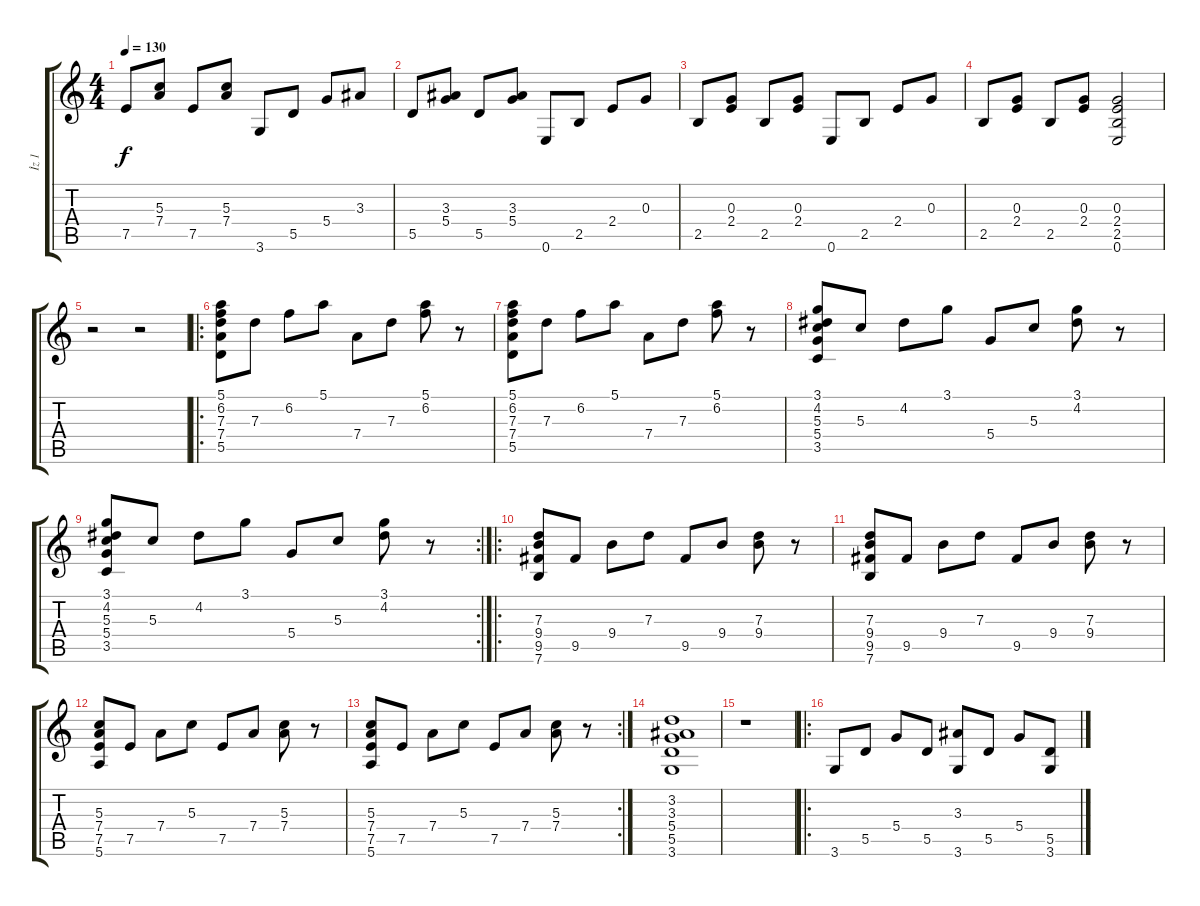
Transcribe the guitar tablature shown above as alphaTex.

\track ("İz 1" "İz 1") {instrument acousticguitarnylon}
\staff {score tabs}
\tuning (E4 B3 G3 D3 A2 E2) {hide}
\ts (4 4)
\tempo 130
\clef g2
\ks c
7.5.8{dy f} (5.3 7.4).8 7.5.8 (5.3 7.4).8 3.6.8 5.5.8 5.4.8 3.3.8 |
5.5.8 (3.3 5.4).8 5.5.8 (3.3 5.4).8 0.6.8 2.5.8 2.4.8 0.3.8 |
2.5.8 (0.3 2.4).8 2.5.8 (0.3 2.4).8 0.6.8 2.5.8 2.4.8 0.3.8 |
2.5.8 (0.3 2.4).8 2.5.8 (0.3 2.4).8 (0.3 2.4 2.5 0.6).2 |
r.2 r.2 |
\ro
(5.1 6.2 7.3 7.4 5.5).8 7.3.8 6.2.8 5.1.8 7.4.8 7.3.8 (5.1 6.2).8 r.8 |
(5.1 6.2 7.3 7.4 5.5).8 7.3.8 6.2.8 5.1.8 7.4.8 7.3.8 (5.1 6.2).8 r.8 |
(3.1 4.2 5.3 5.4 3.5).8 5.3.8 4.2.8 3.1.8 5.4.8 5.3.8 (3.1 4.2).8 r.8 |
\rc 2
(3.1 4.2 5.3 5.4 3.5).8 5.3.8 4.2.8 3.1.8 5.4.8 5.3.8 (3.1 4.2).8 r.8 |
\ro
(7.3 9.4 9.5 7.6).8 9.5.8 9.4.8 7.3.8 9.5.8 9.4.8 (7.3 9.4).8 r.8 |
(7.3 9.4 9.5 7.6).8 9.5.8 9.4.8 7.3.8 9.5.8 9.4.8 (7.3 9.4).8 r.8 |
(5.3 7.4 7.5 5.6).8 7.5.8 7.4.8 5.3.8 7.5.8 7.4.8 (5.3 7.4).8 r.8 |
\rc 2
(5.3 7.4 7.5 5.6).8 7.5.8 7.4.8 5.3.8 7.5.8 7.4.8 (5.3 7.4).8 r.8 |
(3.2 3.3 5.4 5.5 3.6).1 |
r.1 |
\ro
3.6.8 5.5.8 5.4.8 5.5.8 (3.3 3.6).8 5.5.8 5.4.8 (5.5 3.6).8
